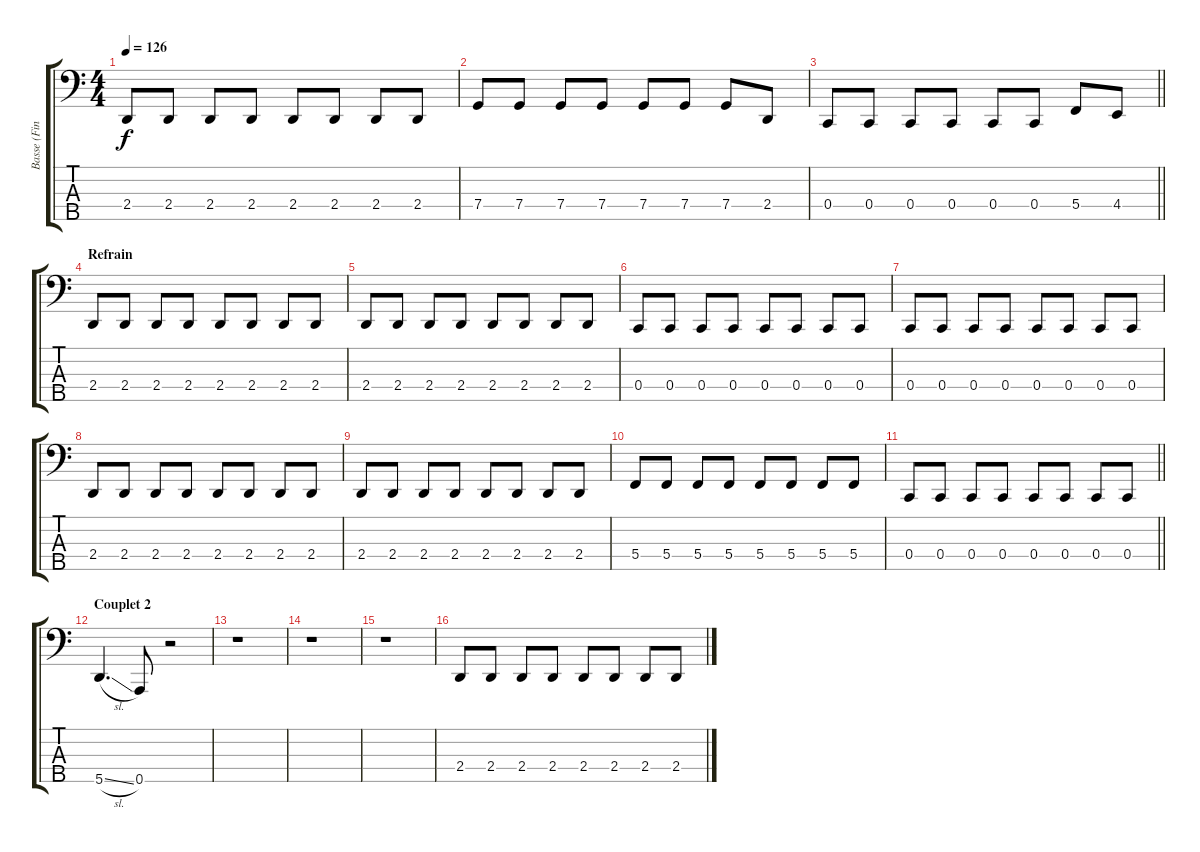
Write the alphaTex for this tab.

\track ("Basse (Finger)" "Basse (Fin") {instrument electricbassfinger}
\staff {score tabs}
\tuning (F2 C2 G1 C1 A0) {hide}
\ts (4 4)
\tempo 126
\clef f4
\ks c
2.4.8{dy f} 2.4.8 2.4.8 2.4.8 2.4.8 2.4.8 2.4.8 2.4.8 |
7.4.8 7.4.8 7.4.8 7.4.8 7.4.8 7.4.8 7.4.8 2.4.8 |
\barLineRight lightlight
0.4.8 0.4.8 0.4.8 0.4.8 0.4.8 0.4.8 5.4.8 4.4.8 |
\section ("" "Refrain")
2.4.8 2.4.8 2.4.8 2.4.8 2.4.8 2.4.8 2.4.8 2.4.8 |
2.4.8 2.4.8 2.4.8 2.4.8 2.4.8 2.4.8 2.4.8 2.4.8 |
0.4.8 0.4.8 0.4.8 0.4.8 0.4.8 0.4.8 0.4.8 0.4.8 |
0.4.8 0.4.8 0.4.8 0.4.8 0.4.8 0.4.8 0.4.8 0.4.8 |
2.4.8 2.4.8 2.4.8 2.4.8 2.4.8 2.4.8 2.4.8 2.4.8 |
2.4.8 2.4.8 2.4.8 2.4.8 2.4.8 2.4.8 2.4.8 2.4.8 |
5.4.8 5.4.8 5.4.8 5.4.8 5.4.8 5.4.8 5.4.8 5.4.8 |
\barLineRight lightlight
0.4.8 0.4.8 0.4.8 0.4.8 0.4.8 0.4.8 0.4.8 0.4.8 |
\section ("" "Couplet 2")
5.5{sl}.4{d} 0.5.8 r.2 |
r.1 |
r.1 |
r.1 |
2.4.8 2.4.8 2.4.8 2.4.8 2.4.8 2.4.8 2.4.8 2.4.8
